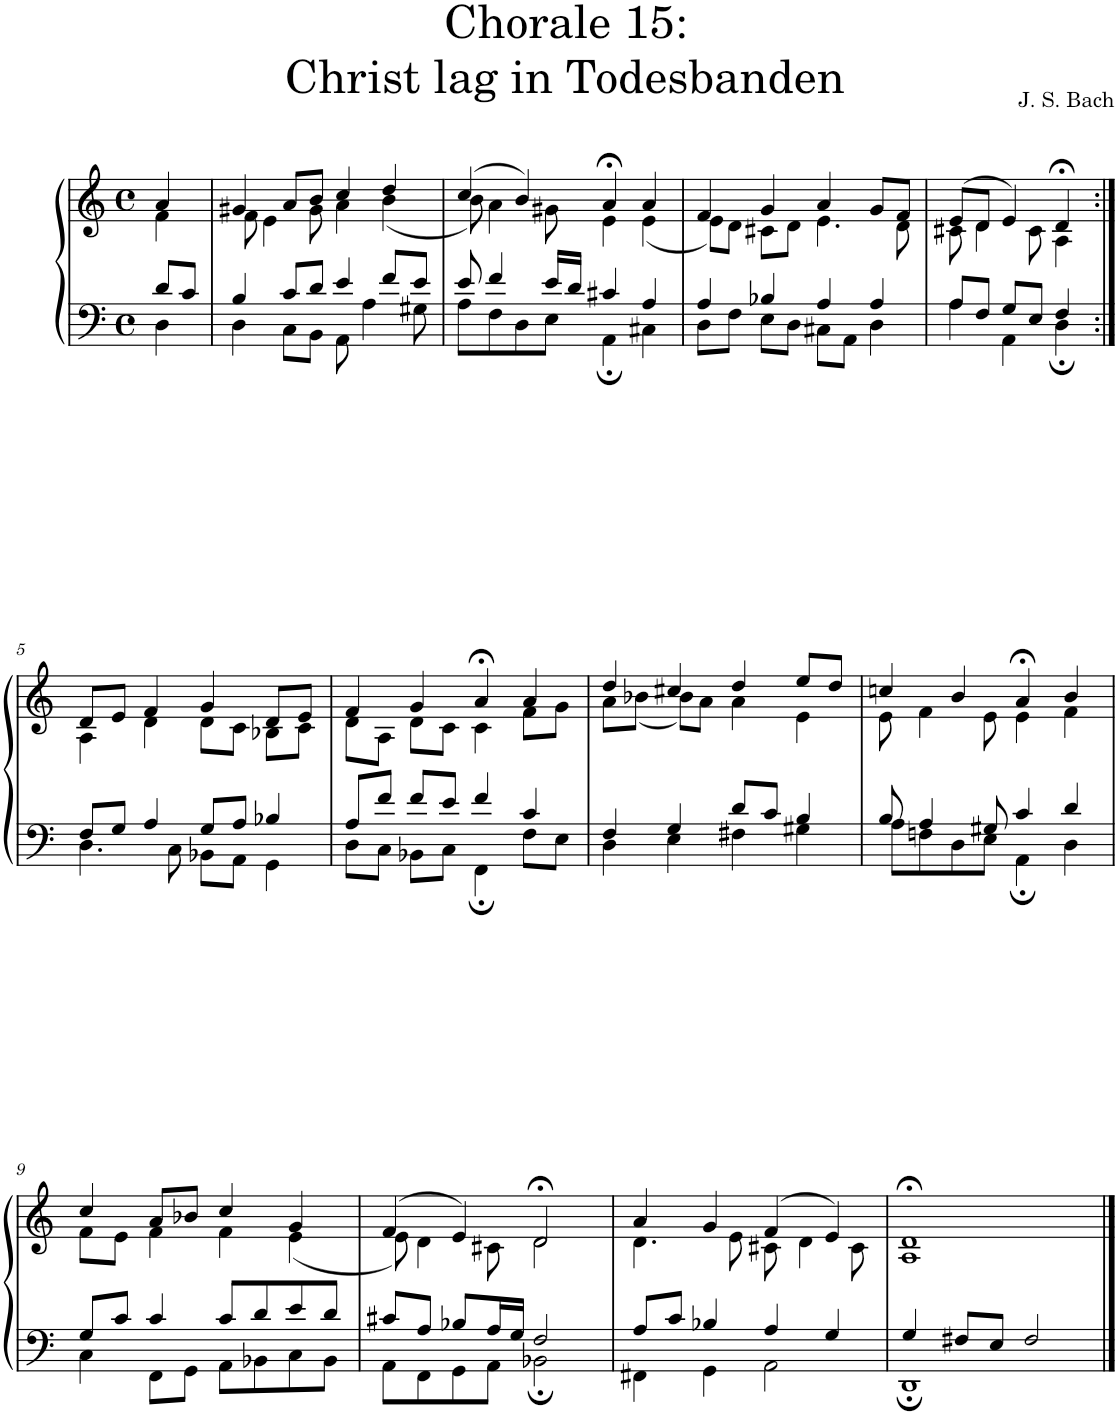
**kern	**kern
*part1	*part1
*staff2	*staff1
*I"S,A	*
*clefF4	*clefG2
*k[]	*k[]
*M4/4	*M4/4
*met(c)	*met(c)
=	=
*^	*^
8d/L	4D\	4a/	4f\
8c/J	.	.	.
=1	=1	=1	=1
4B/	4D\	4g#X/	8f\
.	.	.	4e\
8c/L	8C\L	8a/L	.
8d/J	8BB\J	8b/J	8g#\
4e/	8AA\	4cc/	4a\
.	4A\	.	.
8f/L	.	4dd/	(<4b\
8e/J	8G#X\	.	.
=2	=2	=2	=2
8e/	8A\L	(>4cc/	8b\)
4f/	8F\	.	4a\
.	8D\	4b/)	.
16e/LL	8E\J	.	8g#X\
16d/JJ	.	.	.
4c#X/	4AA;\	4a;</	4e\
4A/	4C#X\	4a/	(<4e\
=3	=3	=3	=3
4A/	8D\L	4f/	8e\L)
.	8F\J	.	8d\J
4B-X/	8E\L	4g/	8c#X\L
.	8D\J	.	8d\J
4A/	8C#X\L	4a/	4.e\
.	8AA\J	.	.
4A/	4D\	8g/L	.
.	.	8f/J	8d\
=268	=268	=268	=268
8A/L	4A\	(>8e/L	8c#X\
8F/J	.	8d/J	4d\
8G/L	4AA\	4e/)	.
8E/J	.	.	8c#\
4F/	4D;\	4d;</	4A\
!!LO:LB:g=z	!!
=5:|!	=5:|!	=5:|!	=5:|!
8F/L	4.D\	8d/L	4A\
8G/J	.	8e/J	.
4A/	.	4f/	4d\
.	8C\	.	.
8G/L	8BB-X\L	4g/	8d\L
8A/J	8AA\J	.	8c\J
4B-X/	4GG\	8d/L	8B-X\L
.	.	8e/J	8c\J
=6	=6	=6	=6
8A/L	8D\L	4f/	8d\L
8f/J	8C\J	.	8A\J
8f/L	8BB-X\L	4g/	8d\L
8e/J	8C\J	.	8c\J
4f/	4FF;\	4a;</	4c\
4c/	8F\L	4a/	8f\L
.	8E\J	.	8g\J
=7	=7	=7	=7
4F/	4D\	4dd/	8a\L
.	.	.	(<8b-X\J
4G/	4E\	4cc#X/	8b-\L)
.	.	.	8a\J
8d/L	4F#X\	4dd/	4a\
8c/J	.	.	.
4B/	4G#X\	8ee/L	4e\
.	.	8dd/J	.
=8	=8	=8	=8
8B/	8A\L	4ccn/	8e\
4A/	8Fn\	.	4f\
.	8D\	4b/	.
8G#X/	8E\J	.	8e\
4c/	4AA;\	4a;</	4e\
4d/	4D\	4b/	4f\
!!LO:LB:g=z	!!
=9	=9	=9	=9
8G/L	4C\	4cc/	8f\L
8c/J	.	.	8e\J
4c/	8FF\L	8a/L	4f\
.	8GG\J	8b-X/J	.
8c/L	8AA\L	4cc/	4f\
8d/	8BB-X\	.	.
8e/	8C\	4g/	(<4e\
8d/J	8BB-\J	.	.
=10	=10	=10	=10
8c#X/L	8AA\L	(>4f/	8e\)
8A/J	8FF\	.	4d\
8B-X/L	8GG\	4e/)	.
16A/L	8AA\J	.	8c#X\
16G/JJ	.	.	.
2F/	2BB-X;\	2d;</	2d\
=11	=11	=11	=11
8A/L	4FF#X\	4a/	4.d\
8c/J	.	.	.
4B-X/	4GG\	4g/	.
.	.	.	8e\
4A/	2AA\	(>4f/	8c#X\
.	.	.	4d\
4G/	.	4e/)	.
.	.	.	8c#\
=12	=12	=12	=12
4G/	1DD;	1d;<	1A
8F#X/L	.	.	.
8E/J	.	.	.
2F#/	.	.	.
*v	*v	*	*
*	*v	*v
==	==
*-	*-
